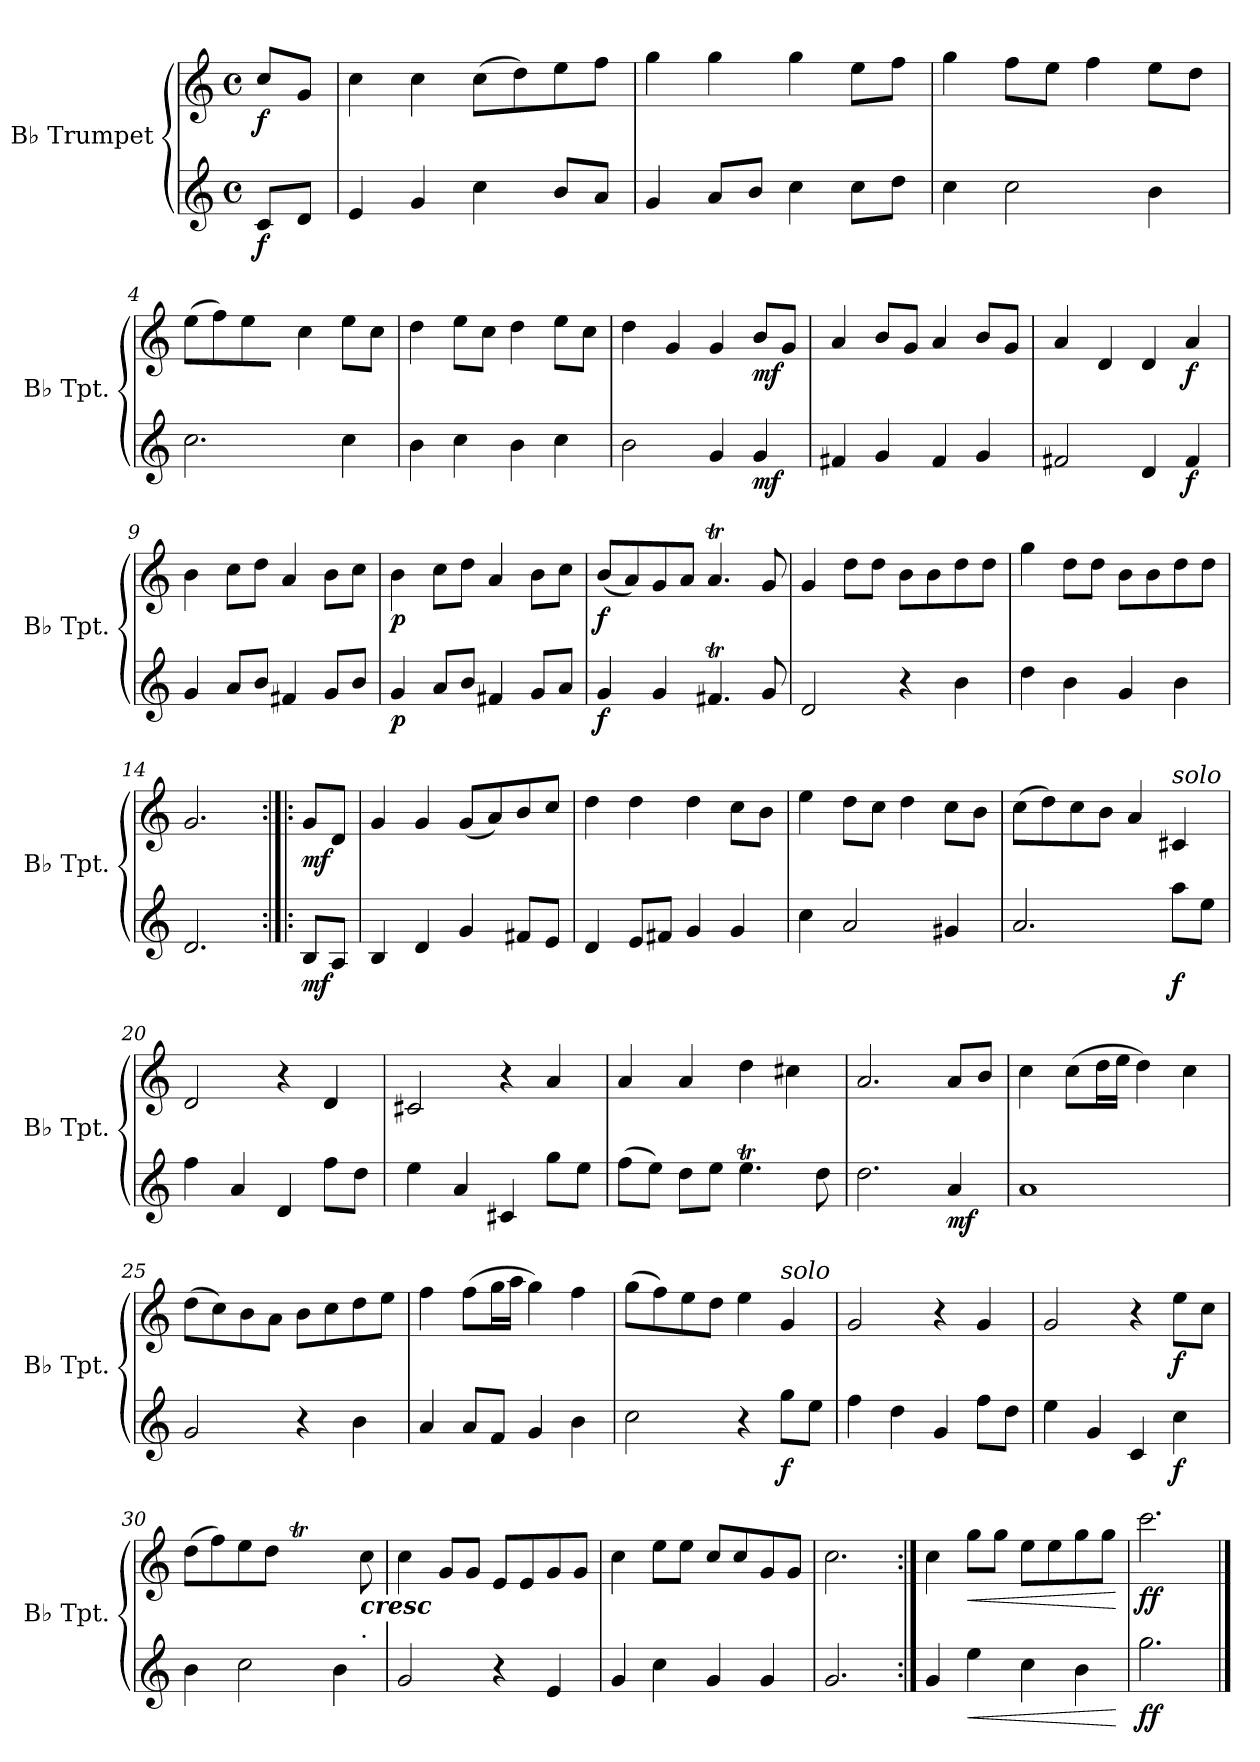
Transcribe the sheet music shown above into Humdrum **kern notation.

**kern	**dynam	**kern	**dynam
*part2	*part2	*part1	*part1
*staff2	*staff2	*staff1	*staff1
*I"B♭ Trumpet	*	*I"B♭ Trumpet	*
*I'B♭ Tpt.	*	*I'B♭ Tpt.	*
*clefG2	*	*clefG2	*
*ITrd1c2	*	*ITrd1c2	*
*k[b-e-]	*	*k[b-e-]	*
*M4/4	*	*M4/4	*
*met(c)	*	*met(c)	*
*MM176	*	*MM176	*
=	=	=	=
!	!LO:DY:b	!	!LO:DY:b
8B-/L	f	8b-/L	f
8c/J	.	8f/J	.
=1	=1	=1	=1
4d/	.	4b-\	.
4f/	.	4b-\	.
4b-\	.	(8b-\L	.
.	.	8cc\)	.
8a/L	.	8dd\	.
8g/J	.	8ee-\J	.
=2	=2	=2	=2
4f/	.	4ff\	.
8g/L	.	4ff\	.
8a/J	.	.	.
4b-\	.	4ff\	.
8b-\L	.	8dd\L	.
8cc\J	.	8ee-\J	.
=3	=3	=3	=3
4b-\	.	4ff\	.
2b-\	.	8ee-\L	.
.	.	8dd\J	.
.	.	4ee-\	.
4a\	.	8dd\L	.
.	.	8cc\J	.
=4	=4	=4	=4
2.b-\	.	(8dd\L	.
.	.	8ee-\)	.
.	.	8dd\	.
.	.	8cc\Jyy	.
.	.	4b-\	.
4b-\	.	8dd\L	.
.	.	8b-\J	.
=5	=5	=5	=5
4a\	.	4cc\	.
4b-\	.	8dd\L	.
.	.	8b-\J	.
4a\	.	4cc\	.
4b-\	.	8dd\L	.
.	.	8b-\J	.
!!LO:LB:g=z
=6	=6	=6	=6
2a\	.	4cc\	.
.	.	4f/	.
4f/	.	4f/	.
!	!LO:DY:b	!	!LO:DY:b
4f/	mf	8a/L	mf
.	.	8f/J	.
=7	=7	=7	=7
4en/	.	4g/	.
4f/	.	8a/L	.
.	.	8f/J	.
4e/	.	4g/	.
4f/	.	8a/L	.
.	.	8f/J	.
=8	=8	=8	=8
2en/	.	4g/	.
.	.	4c/	.
4c/	.	4c/	.
!	!LO:DY:b	!	!LO:DY:b
4e/	f	4g/	f
=9	=9	=9	=9
4f/	.	4a\	.
8g/L	.	8b-\L	.
8a/J	.	8cc\J	.
4en/	.	4g/	.
8f/L	.	8a\L	.
8a/J	.	8b-\J	.
=10	=10	=10	=10
!	!LO:DY:b	!	!LO:DY:b
4f/	p	4a\	p
8g/L	.	8b-\L	.
8a/J	.	8cc\J	.
4en/	.	4g/	.
8f/L	.	8a\L	.
8g/J	.	8b-\J	.
=11	=11	=11	=11
!	!LO:DY:b	!	!LO:DY:b
4f/	f	(8a/L	f
.	.	8g/)	.
4f/	.	8f/	.
.	.	8g/J	.
4.ent/	.	4.gT/	.
8f/	.	8f/	.
!!LO:LB:g=z
=12	=12	=12	=12
2c/	.	4f/	.
.	.	8cc\L	.
.	.	8cc\J	.
4r	.	8a\L	.
.	.	8a\	.
4a\	.	8cc\	.
.	.	8cc\J	.
=13	=13	=13	=13
4cc\	.	4ff\	.
4a\	.	8cc\L	.
.	.	8cc\J	.
4f/	.	8a\L	.
.	.	8a\	.
4a\	.	8cc\	.
.	.	8cc\J	.
=14	=14	=14	=14
2.c/	.	2.f/	.
=15:|!|:	=15:|!|:	=15:|!|:	=15:|!|:
!	!LO:DY:b	!	!LO:DY:b
8A/L	mf	8f/L	mf
8G/J	.	8c/J	.
=16	=16	=16	=16
4A/	.	4f/	.
4c/	.	4f/	.
4f/	.	(8f/L	.
.	.	8g/)	.
8en/L	.	8a/	.
8d/J	.	8b-/J	.
=17	=17	=17	=17
4c/	.	4cc\	.
8d/L	.	4cc\	.
8en/J	.	.	.
4f/	.	4cc\	.
4f/	.	8b-\L	.
.	.	8a\J	.
=18	=18	=18	=18
4b-\	.	4dd\	.
2g/	.	8cc\L	.
.	.	8b-\J	.
.	.	4cc\	.
4f#X/	.	8b-\L	.
.	.	8a\J	.
!!LO:LB:g=z
=19	=19	=19	=19
2.g/	.	(8b-\L	.
.	.	8cc\)	.
.	.	8b-\	.
.	.	8a\J	.
.	.	4g/	.
!	!	!LO:TX:a:i:t=solo	!
!	!LO:DY:b	!	!
8gg\L	f	4Bn/	.
8dd\J	.	.	.
=20	=20	=20	=20
4ee-\	.	2c/	.
4g/	.	.	.
4c/	.	4r	.
8ee-\L	.	4c/	.
8cc\J	.	.	.
=21	=21	=21	=21
4dd\	.	2Bn/	.
4g/	.	.	.
4Bn/	.	4r	.
8ff\L	.	4g/	.
8dd\J	.	.	.
=22	=22	=22	=22
(8ee-\L	.	4g/	.
8dd\J)	.	.	.
8cc\L	.	4g/	.
8dd\J	.	.	.
4.ddt\	.	4cc\	.
.	.	4bn\	.
8cc\	.	.	.
=23	=23	=23	=23
2.cc\	.	2.g/	.
!	!LO:DY:b	!	!
4g/	mf	8g/L	.
.	.	8a/J	.
=24	=24	=24	=24
1g	.	4b-\	.
.	.	(8b-\L	.
.	.	16cc\L	.
.	.	16dd\JJ	.
.	.	4cc\)	.
.	.	4b-\	.
=25	=25	=25	=25
2f/	.	(8cc\L	.
.	.	8b-\)	.
.	.	8a\	.
.	.	8g\J	.
4r	.	8a\L	.
.	.	8b-\	.
4a\	.	8cc\	.
.	.	8dd\J	.
!!LO:LB:g=z
=26	=26	=26	=26
4g/	.	4ee-\	.
8g/L	.	(8ee-\L	.
8e-/J	.	16ff\L	.
.	.	16gg\JJ	.
4f/	.	4ff\)	.
4a\	.	4ee-\	.
=27	=27	=27	=27
2b-\	.	(8ff\L	.
.	.	8ee-\)	.
.	.	8dd\	.
.	.	8cc\J	.
4r	.	4dd\	.
!	!	!LO:TX:a:i:t=solo	!
!	!LO:DY:b	!	!
8ff\L	f	4f/	.
8dd\J	.	.	.
=28	=28	=28	=28
4ee-\	.	2f/	.
4cc\	.	.	.
4f/	.	4r	.
8ee-\L	.	4f/	.
8cc\J	.	.	.
=29	=29	=29	=29
4dd\	.	2f/	.
4f/	.	.	.
4B-/	.	4r	.
!	!LO:DY:b	!	!LO:DY:b
4b-\	f	8dd\L	f
.	.	8b-\J	.
=30	=30	=30	=30
4a\	.	(8cc\L	.
.	.	8ee-\)	.
2b-\	.	8dd\	.
.	.	8cc\J	.
.	.	4.ccT\yy	.
4a\	.	.	.
!	!	!LO:TX:b:Bi:t=cresc	!
!	!	!LO:TX:b:t=.	!
.	.	8b-\	.
=31	=31	=31	=31
2f/	.	4b-\	.
.	.	8f/L	.
.	.	8f/J	.
4r	.	8d/L	.
.	.	8d/	.
4d/	.	8f/	.
.	.	8f/J	.
=32	=32	=32	=32
4f/	.	4b-\	.
4b-\	.	8dd\L	.
.	.	8dd\J	.
4f/	.	8b-/L	.
.	.	8b-/	.
4f/	.	8f/	.
.	.	8f/J	.
!!LO:LB:g=z
=33	=33	=33	=33
2.f/	.	2.b-\	.
=34:|!	=34:|!	=34:|!	=34:|!
4f/	.	4b-\	.
!	!LO:HP:b	!	!LO:HP:b
4dd\	<	8ff\L	<
.	.	8ff\J	.
4b-\	.	8dd\L	.
.	.	8dd\	.
4a\	.	8ff\	.
.	.	8ff\J	.
.	[	.	[
=35	=35	=35	=35
!	!LO:DY:b	!	!LO:DY:b
2.ff\	ff	2.bb-\	ff
==	==	==	==
*-	*-	*-	*-
